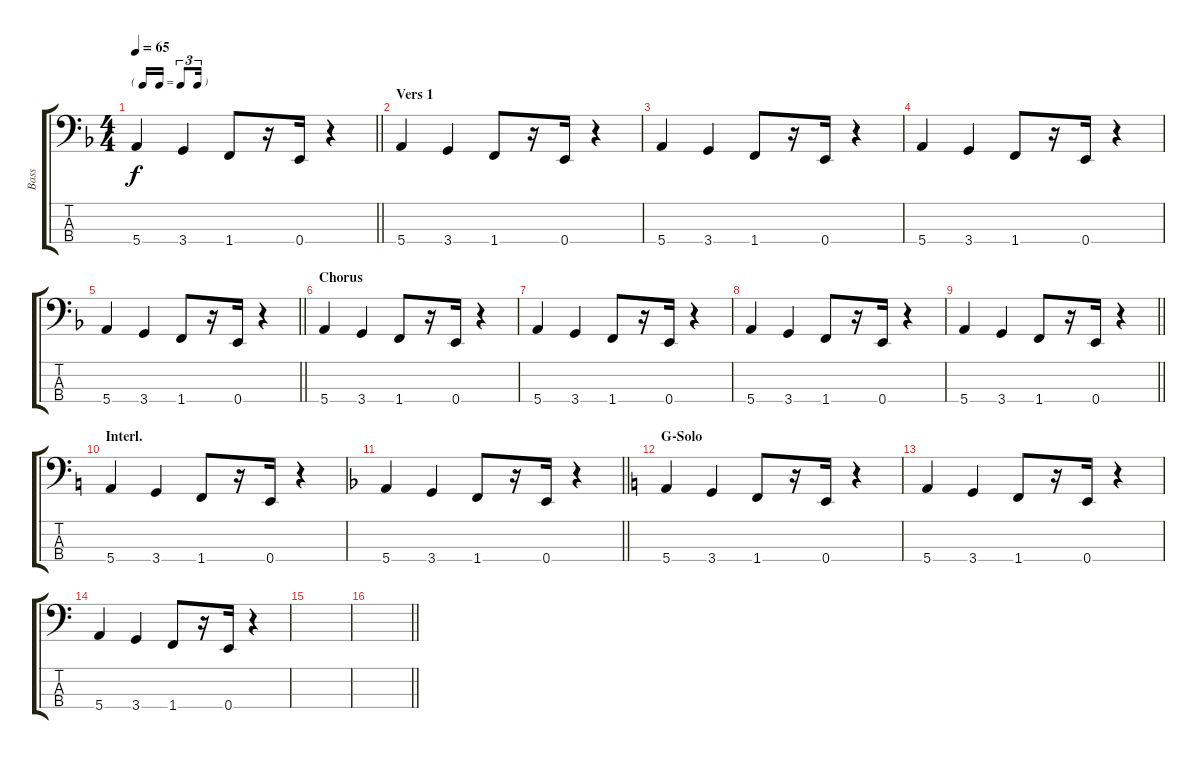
\track ("Bass" "Bass") {instrument acousticbass}
\staff {score tabs}
\tuning (G2 D2 A1 E1) {hide}
\ts (4 4)
\tf triplet16th
\tempo 65
\clef f4
\barLineRight lightlight
\ks f
5.4.4{dy f} 3.4.4 1.4.8 r.16 0.4.16 r.4 |
\section ("" "Vers 1")
5.4.4 3.4.4 1.4.8 r.16 0.4.16 r.4 |
5.4.4 3.4.4 1.4.8 r.16 0.4.16 r.4 |
5.4.4 3.4.4 1.4.8 r.16 0.4.16 r.4 |
\barLineRight lightlight
5.4.4 3.4.4 1.4.8 r.16 0.4.16 r.4 |
\section ("" "Chorus")
5.4.4 3.4.4 1.4.8 r.16 0.4.16 r.4 |
5.4.4 3.4.4 1.4.8 r.16 0.4.16 r.4 |
5.4.4 3.4.4 1.4.8 r.16 0.4.16 r.4 |
\barLineRight lightlight
5.4.4 3.4.4 1.4.8 r.16 0.4.16 r.4 |
\section ("" "Interl.")
\ks c
5.4.4 3.4.4 1.4.8 r.16 0.4.16 r.4 |
\barLineRight lightlight
\ks f
5.4.4 3.4.4 1.4.8 r.16 0.4.16 r.4 |
\section ("" "G-Solo")
\ks c
5.4.4 3.4.4 1.4.8 r.16 0.4.16 r.4 |
5.4.4 3.4.4 1.4.8 r.16 0.4.16 r.4 |
5.4.4 3.4.4 1.4.8 r.16 0.4.16 r.4 |
|
\barLineRight lightlight
